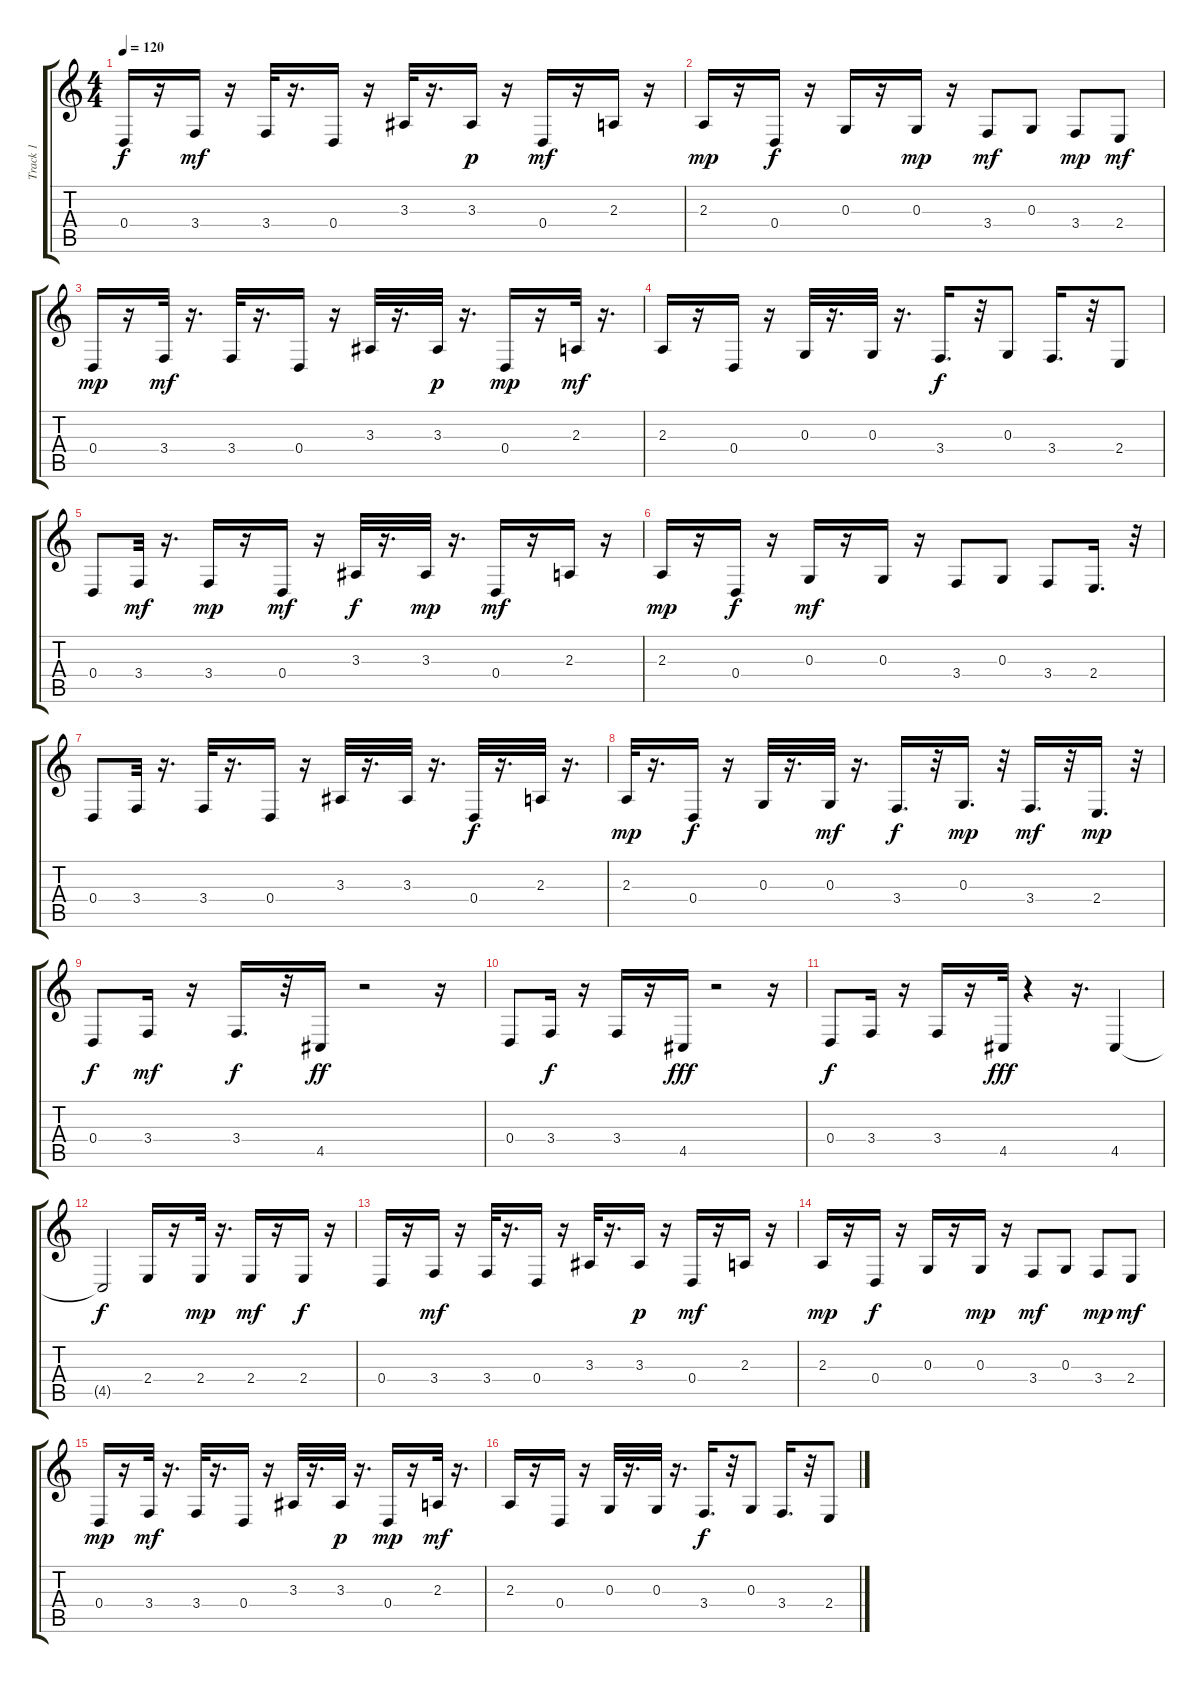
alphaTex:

\track ("Track 1" "Track 1") {instrument harpsichord}
\staff {score tabs}
\tuning (E4 B3 G3 D3 A2 E2) {hide}
\ts (4 4)
\tempo 120
\clef g2
\ks c
0.4.16{dy f} r.16 3.4.16{dy mf} r.16 3.4.32 r.16{d} 0.4.16 r.16 3.3.32 r.16{d} 3.3.16{dy p} r.16 0.4.16{dy mf} r.16 2.3.16 r.16 |
2.3.16{dy mp} r.16 0.4.16{dy f} r.16 0.3.16 r.16 0.3.16{dy mp} r.16 3.4.8{dy mf} 0.3.8 3.4.8{dy mp} 2.4.8{dy mf} |
0.4.16{dy mp} r.16 3.4.32{dy mf} r.16{d} 3.4.32 r.16{d} 0.4.16 r.16 3.3.32 r.16{d} 3.3.32{dy p} r.16{d} 0.4.16{dy mp} r.16 2.3.32{dy mf} r.16{d} |
2.3.16 r.16 0.4.16 r.16 0.3.32 r.16{d} 0.3.32 r.16{d} 3.4.16{d dy f} r.32 0.3.8 3.4.16{d} r.32 2.4.8 |
0.4.8 3.4.32{dy mf} r.16{d} 3.4.16{dy mp} r.16 0.4.16{dy mf} r.16 3.3.32{dy f} r.16{d} 3.3.32{dy mp} r.16{d} 0.4.16{dy mf} r.16 2.3.16 r.16 |
2.3.16{dy mp} r.16 0.4.16{dy f} r.16 0.3.16{dy mf} r.16 0.3.16 r.16 3.4.8 0.3.8 3.4.8 2.4.16{d} r.32 |
0.4.8 3.4.32 r.16{d} 3.4.32 r.16{d} 0.4.16 r.16 3.3.32 r.16{d} 3.3.32 r.16{d} 0.4.32{dy f} r.16{d} 2.3.32 r.16{d} |
2.3.32{dy mp} r.16{d} 0.4.16{dy f} r.16 0.3.32 r.16{d} 0.3.32{dy mf} r.16{d} 3.4.16{d dy f} r.32 0.3.16{d dy mp} r.32 3.4.16{d dy mf} r.32 2.4.16{d dy mp} r.32 |
0.4.8{dy f} 3.4.16{dy mf} r.16 3.4.16{d dy f} r.32 4.5.16{dy ff} r.2 r.16 |
0.4.8 3.4.16{dy f} r.16 3.4.16 r.16 4.5.16{dy fff} r.2 r.16 |
0.4.8{dy f} 3.4.16 r.16 3.4.16 r.16 4.5.32{dy fff} r.4 r.16{d} 4.5.4 |
4.5{t}.2{dy f} 2.4.16 r.16 2.4.32{dy mp} r.16{d} 2.4.16{dy mf} r.16 2.4.16{dy f} r.16 |
0.4.16 r.16 3.4.16{dy mf} r.16 3.4.32 r.16{d} 0.4.16 r.16 3.3.32 r.16{d} 3.3.16{dy p} r.16 0.4.16{dy mf} r.16 2.3.16 r.16 |
2.3.16{dy mp} r.16 0.4.16{dy f} r.16 0.3.16 r.16 0.3.16{dy mp} r.16 3.4.8{dy mf} 0.3.8 3.4.8{dy mp} 2.4.8{dy mf} |
0.4.16{dy mp} r.16 3.4.32{dy mf} r.16{d} 3.4.32 r.16{d} 0.4.16 r.16 3.3.32 r.16{d} 3.3.32{dy p} r.16{d} 0.4.16{dy mp} r.16 2.3.32{dy mf} r.16{d} |
2.3.16 r.16 0.4.16 r.16 0.3.32 r.16{d} 0.3.32 r.16{d} 3.4.16{d dy f} r.32 0.3.8 3.4.16{d} r.32 2.4.8
